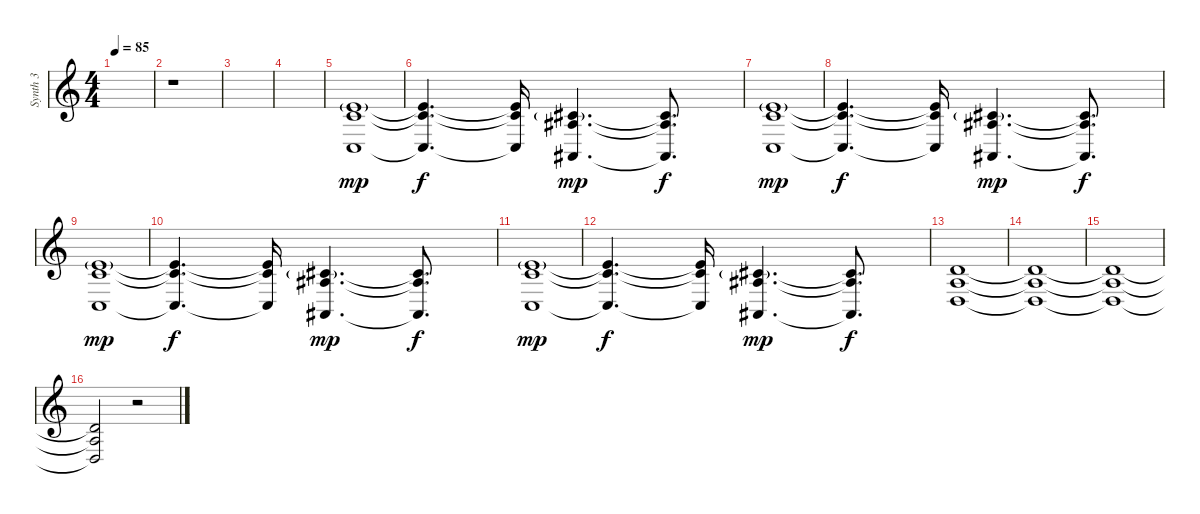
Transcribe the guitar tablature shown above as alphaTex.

\track ("Synth 3" "Synth 3") {instrument pad8sweep}
\staff {score}
\tuning (E4 B3 G3 D3 A2 E2) {hide}
\ts (4 4)
\tempo 85
\clef g2
\ks c
|
r.1 |
|
|
(5.2{g} 5.3 3.5).1{dy mp} |
(5.2{t} 5.3{t} 3.5{t}).4{d dy f} (5.2{t} 5.3{t} 3.5{t}).16 (2.2{g} 3.3 1.5).4{d dy mp} (2.2{t} 3.3{t} 1.5{t}).8{d dy f} |
(5.2{g} 5.3 3.5).1{dy mp} |
(5.2{t} 5.3{t} 3.5{t}).4{d dy f} (5.2{t} 5.3{t} 3.5{t}).16 (2.2{g} 3.3 1.5).4{d dy mp} (2.2{t} 3.3{t} 1.5{t}).8{d dy f} |
(5.2{g} 5.3 3.5).1{dy mp} |
(5.2{t} 5.3{t} 3.5{t}).4{d dy f} (5.2{t} 5.3{t} 3.5{t}).16 (2.2{g} 3.3 1.5).4{d dy mp} (2.2{t} 3.3{t} 1.5{t}).8{d dy f} |
(5.2{g} 5.3 3.5).1{dy mp} |
(5.2{t} 5.3{t} 3.5{t}).4{d dy f} (5.2{t} 5.3{t} 3.5{t}).16 (2.2{g} 3.3 1.5).4{d dy mp} (2.2{t} 3.3{t} 1.5{t}).8{d dy f} |
(3.2 2.3 0.4).1 |
(3.2{t} 2.3{t} 0.4{t}).1 |
(3.2{t} 2.3{t} 0.4{t}).1 |
(3.2{t} 2.3{t} 0.4{t}).2 r.2
